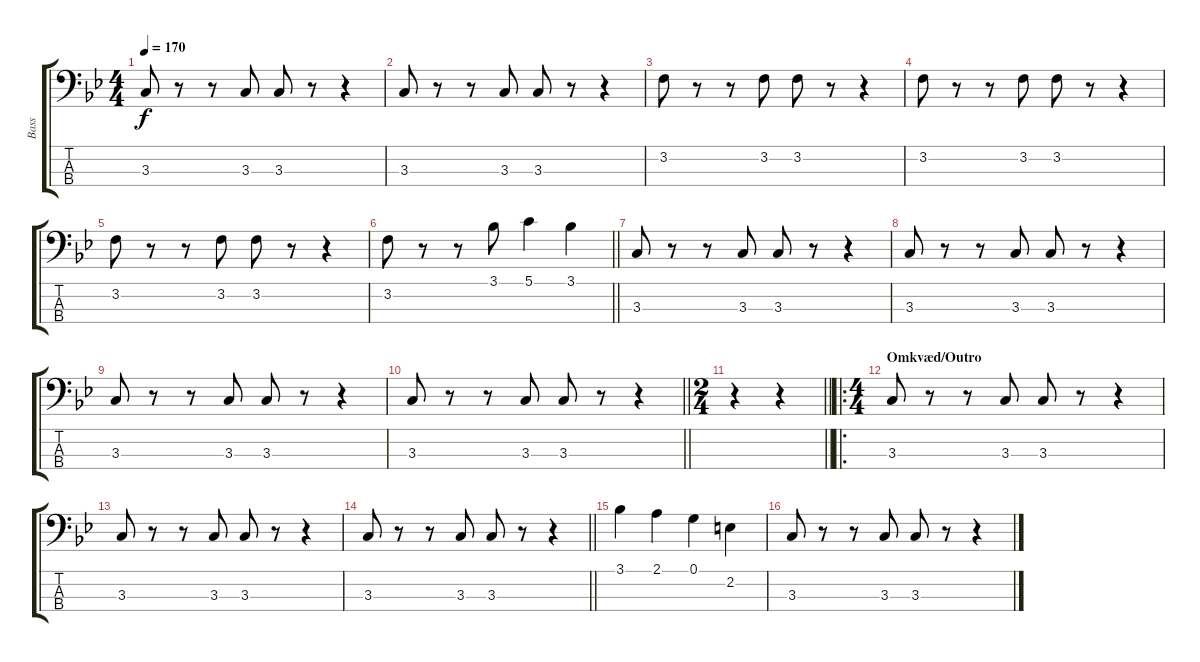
\track ("Bass" "Bass") {instrument electricbassfinger}
\staff {score tabs}
\tuning (G2 D2 A1 E1) {hide}
\ts (4 4)
\tempo 170
\clef f4
\ks bb
3.3.8{dy f} r.8 r.8 3.3.8 3.3.8 r.8 r.4 |
3.3.8 r.8 r.8 3.3.8 3.3.8 r.8 r.4 |
3.2.8 r.8 r.8 3.2.8 3.2.8 r.8 r.4 |
3.2.8 r.8 r.8 3.2.8 3.2.8 r.8 r.4 |
3.2.8 r.8 r.8 3.2.8 3.2.8 r.8 r.4 |
\barLineRight lightlight
3.2.8 r.8 r.8 3.1.8 5.1.4 3.1.4 |
3.3.8 r.8 r.8 3.3.8 3.3.8 r.8 r.4 |
3.3.8 r.8 r.8 3.3.8 3.3.8 r.8 r.4 |
3.3.8 r.8 r.8 3.3.8 3.3.8 r.8 r.4 |
\barLineRight lightlight
3.3.8 r.8 r.8 3.3.8 3.3.8 r.8 r.4 |
\ts (2 4)
\barLineRight lightlight
r.4 r.4 |
\ro
\ts (4 4)
\section ("" "Omkvæd/Outro")
3.3.8 r.8 r.8 3.3.8 3.3.8 r.8 r.4 |
3.3.8 r.8 r.8 3.3.8 3.3.8 r.8 r.4 |
\barLineRight lightlight
3.3.8 r.8 r.8 3.3.8 3.3.8 r.8 r.4 |
\section ("" "")
3.1.4 2.1.4 0.1.4 2.2.4 |
3.3.8 r.8 r.8 3.3.8 3.3.8 r.8 r.4
